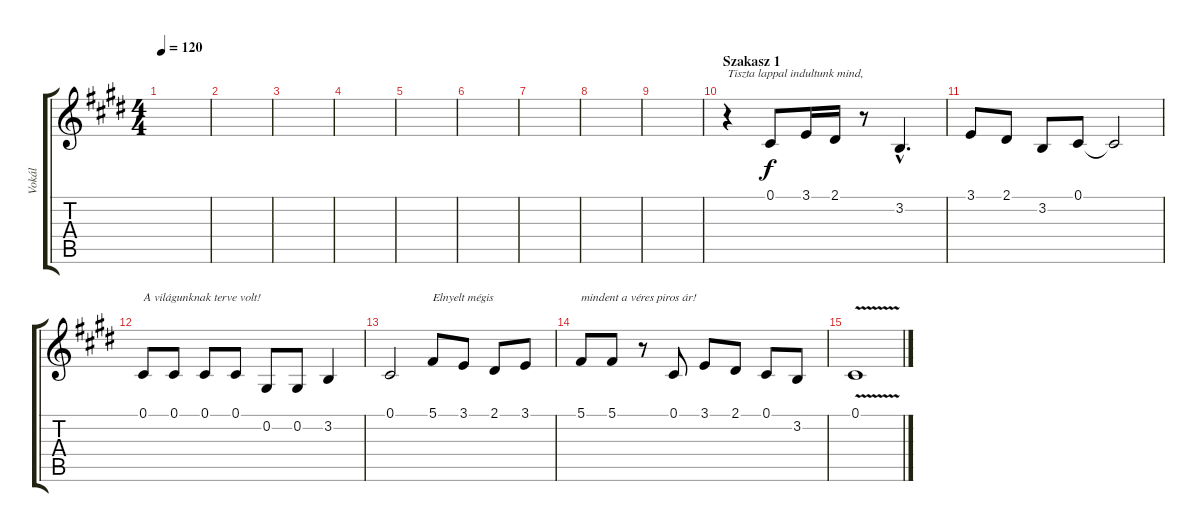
\track ("Vokál" "Vokál") {instrument violin}
\staff {score tabs}
\tuning (Db4 Ab3 E3 B2 Gb2 Db2) {hide}
\ts (4 4)
\tempo 120
\clef g2
\ks c#minor
|
|
|
|
|
|
|
|
|
\section ("" "Szakasz 1")
r.4{txt "Tiszta lappal indultunk mind,"} 0.1.8 3.1.16 2.1.16 r.8 3.2{hac}.4{d} |
3.1.8 2.1.8 3.2.8 0.1.8 0.1{t}.2 |
0.1.8{txt "A világunknak terve volt!"} 0.1.8 0.1.8 0.1.8 0.2.8 0.2.8 3.2.4 |
0.1.2 5.1.8{txt "Elnyelt mégis"} 3.1.8 2.1.8 3.1.8 |
5.1.8{txt "mindent a véres piros ár!"} 5.1.8 r.8 0.1.8 3.1.8 2.1.8 0.1.8 3.2.8 |
0.1{v}.1
